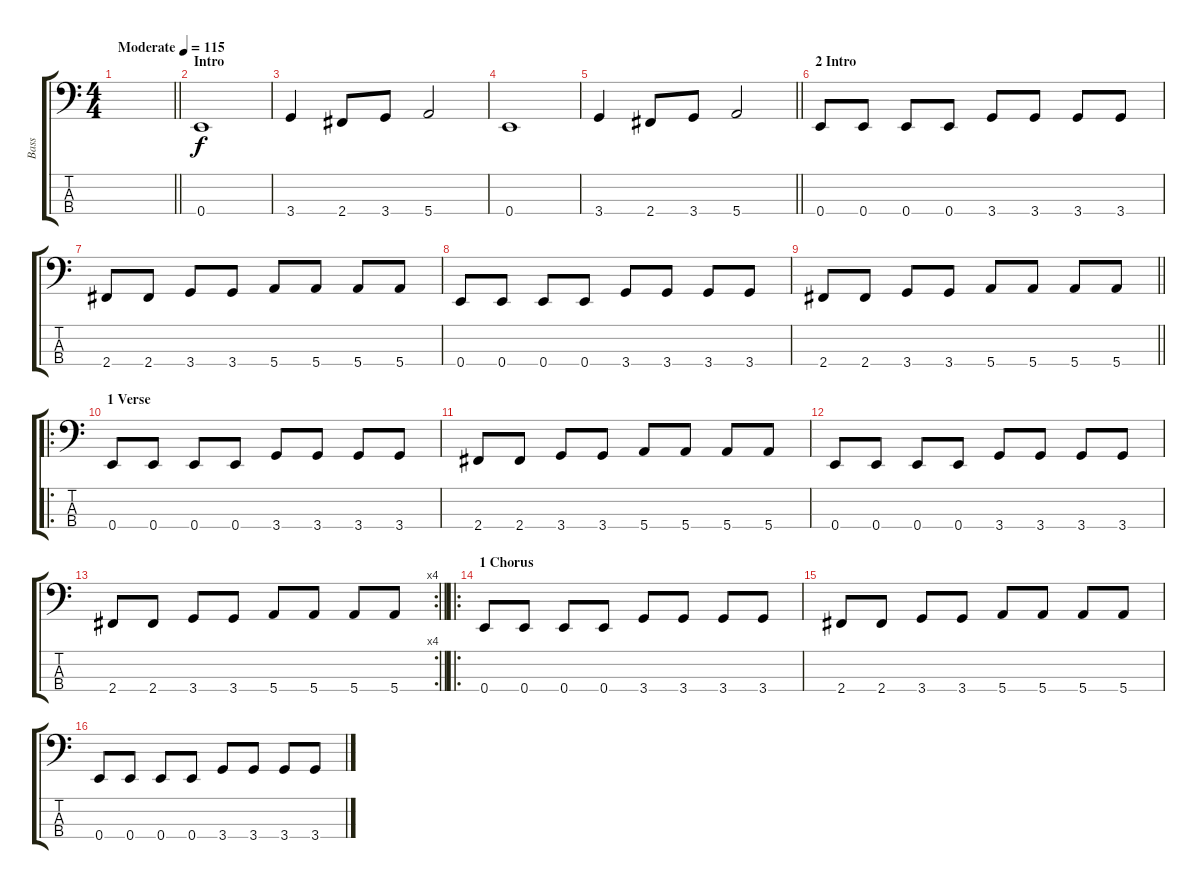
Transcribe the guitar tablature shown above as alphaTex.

\track ("Bass" "Bass") {instrument electricbasspick}
\staff {score tabs}
\tuning (G2 D2 A1 E1) {hide}
\ts (4 4)
\tempo (115 "Moderate")
\clef f4
\barLineRight lightlight
\ks c
|
\section ("" "Intro")
0.4.1 |
3.4.4 2.4.8 3.4.8 5.4.2 |
0.4.1 |
\barLineRight lightlight
3.4.4 2.4.8 3.4.8 5.4.2 |
\section ("" "2 Intro")
0.4.8 0.4.8 0.4.8 0.4.8 3.4.8 3.4.8 3.4.8 3.4.8 |
2.4.8 2.4.8 3.4.8 3.4.8 5.4.8 5.4.8 5.4.8 5.4.8 |
0.4.8 0.4.8 0.4.8 0.4.8 3.4.8 3.4.8 3.4.8 3.4.8 |
\barLineRight lightlight
2.4.8 2.4.8 3.4.8 3.4.8 5.4.8 5.4.8 5.4.8 5.4.8 |
\ro
\section ("" "1 Verse")
0.4.8 0.4.8 0.4.8 0.4.8 3.4.8 3.4.8 3.4.8 3.4.8 |
2.4.8 2.4.8 3.4.8 3.4.8 5.4.8 5.4.8 5.4.8 5.4.8 |
0.4.8 0.4.8 0.4.8 0.4.8 3.4.8 3.4.8 3.4.8 3.4.8 |
\rc 4
\barLineRight lightlight
2.4.8 2.4.8 3.4.8 3.4.8 5.4.8 5.4.8 5.4.8 5.4.8 |
\ro
\section ("" "1 Chorus")
0.4.8 0.4.8 0.4.8 0.4.8 3.4.8 3.4.8 3.4.8 3.4.8 |
2.4.8 2.4.8 3.4.8 3.4.8 5.4.8 5.4.8 5.4.8 5.4.8 |
0.4.8 0.4.8 0.4.8 0.4.8 3.4.8 3.4.8 3.4.8 3.4.8
